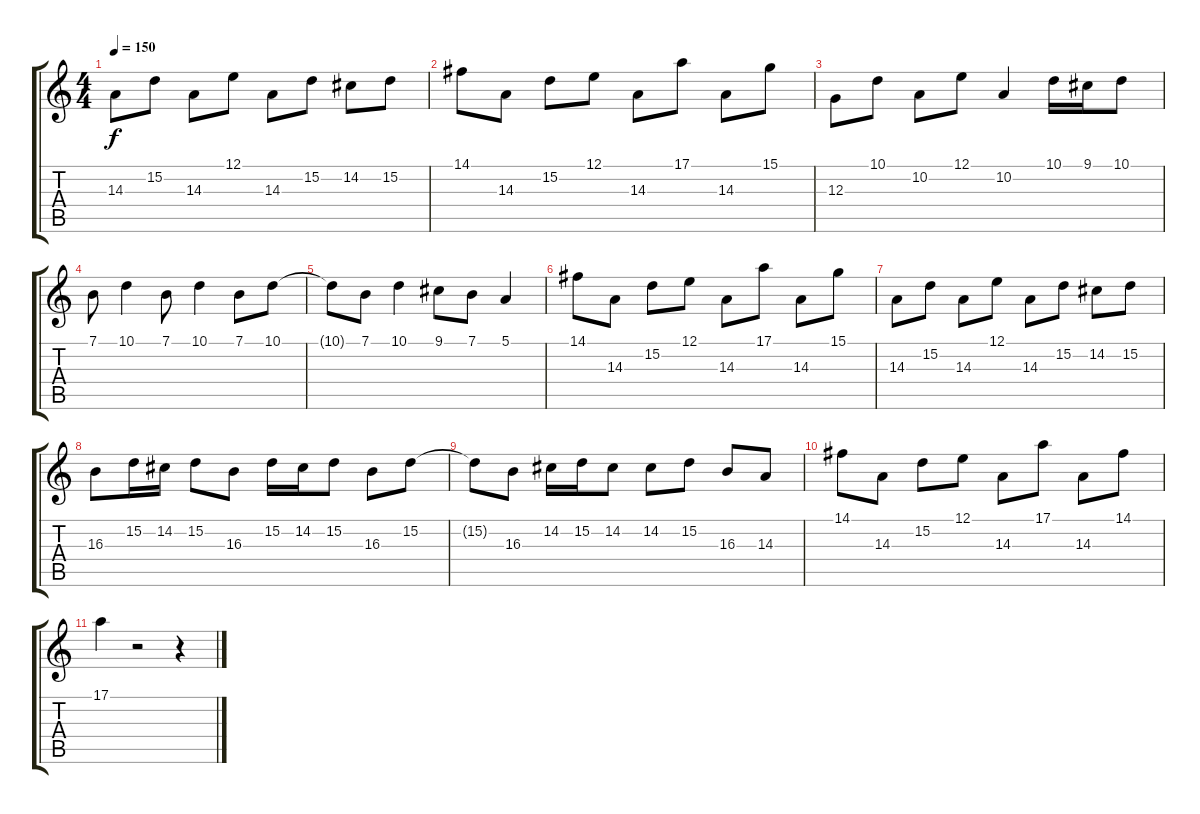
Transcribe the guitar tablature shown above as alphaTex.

\track "" {instrument stringensemble1}
\staff {score tabs}
\tuning (E4 B3 G3 D3 A2 E2) {hide}
\ts (4 4)
\tempo 150
\clef g2
\ks c
14.3.8{dy f} 15.2.8 14.3.8 12.1.8 14.3.8 15.2.8 14.2.8 15.2.8 |
14.1.8 14.3.8 15.2.8 12.1.8 14.3.8 17.1.8 14.3.8 15.1.8 |
12.3.8 10.1.8 10.2.8 12.1.8 10.2.4 10.1.16 9.1.16 10.1.8 |
7.1.8 10.1.4 7.1.8 10.1.4 7.1.8 10.1.8 |
10.1{t}.8 7.1.8 10.1.4 9.1.8 7.1.8 5.1.4 |
14.1.8 14.3.8 15.2.8 12.1.8 14.3.8 17.1.8 14.3.8 15.1.8 |
14.3.8 15.2.8 14.3.8 12.1.8 14.3.8 15.2.8 14.2.8 15.2.8 |
16.3.8 15.2.16 14.2.16 15.2.8 16.3.8 15.2.16 14.2.16 15.2.8 16.3.8 15.2.8 |
15.2{t}.8 16.3.8 14.2.16 15.2.16 14.2.8 14.2.8 15.2.8 16.3.8 14.3.8 |
14.1.8 14.3.8 15.2.8 12.1.8 14.3.8 17.1.8 14.3.8 14.1.8 |
17.1.4 r.2 r.4
